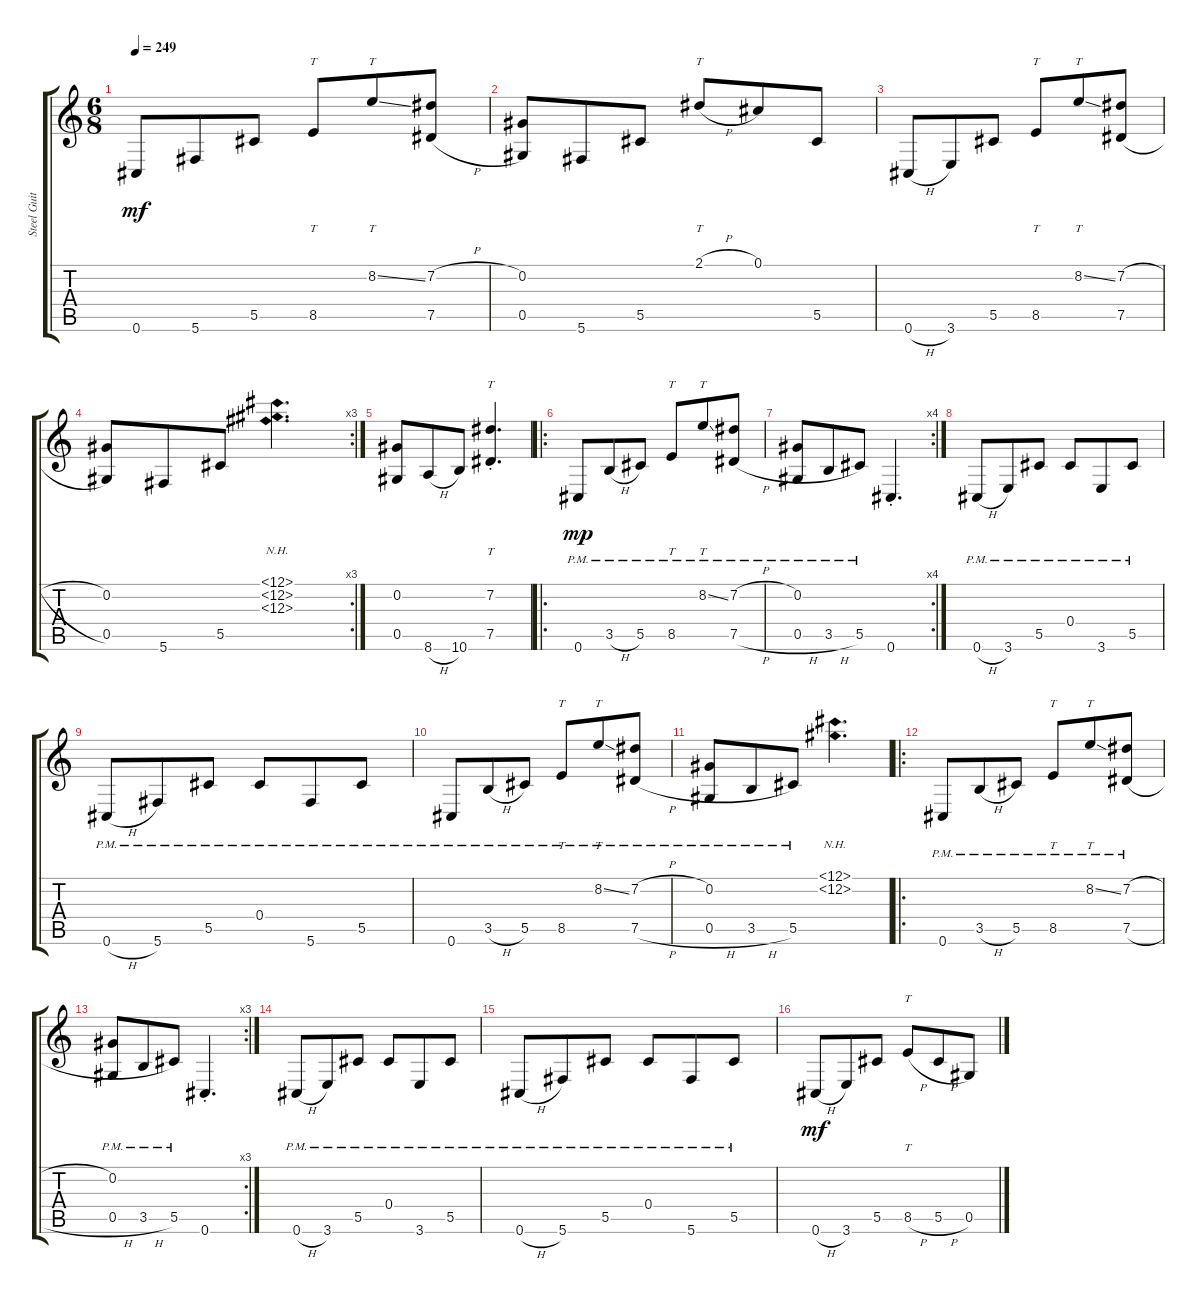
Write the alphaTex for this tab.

\track ("Steel Guitar" "Steel Guit") {instrument acousticguitarsteel}
\staff {score tabs}
\tuning (Db4 Ab3 Gb3 Db3 Ab2 Db2) {hide}
\ts (6 8)
\tempo 249
\clef g2
\ks c
0.6.8{dy mf} 5.6.8 5.5.8 8.5.8{tt} 8.2{ss}.8{tt} (7.2{h} 7.5{h}).8 |
(0.2 0.5).8 5.6.8 5.5.8 2.1{h}.8{tt} 0.1.8 5.5.8 |
0.6{h}.8 3.6.8 5.5.8 8.5.8{tt} 8.2{ss}.8{tt} (7.2{h} 7.5{h}).8 |
\rc 3
(0.2 0.5).8 5.6.8 5.5.8 (12.1{nh} 12.2{nh} 12.3{nh}).4{d} |
(0.2 0.5).8 8.6{h}.8 10.6.8 (7.2{st} 7.5{st}).4{tt d} |
\ro
0.6{pm}.8{dy mp} 3.5{h pm}.8 5.5{pm}.8 8.5{pm}.8{tt} 8.2{ss pm}.8{tt} (7.2{h pm} 7.5{h pm}).8 |
\rc 4
(0.2{pm} 0.5{h pm}).8 3.5{h pm}.8 5.5{pm}.8 0.6{st}.4{d} |
0.6{h pm}.8 3.6{pm}.8 5.5{pm}.8 0.4{pm}.8 3.6{pm}.8 5.5{pm}.8 |
0.6{h pm}.8 5.6{pm}.8 5.5{pm}.8 0.4{pm}.8 5.6{pm}.8 5.5{pm}.8 |
0.6{pm}.8 3.5{h pm}.8 5.5{pm}.8 8.5{pm}.8{tt} 8.2{ss pm}.8{tt} (7.2{h pm} 7.5{h pm}).8 |
(0.2{pm} 0.5{h pm}).8 3.5{h pm}.8 5.5{pm}.8 (12.1{nh} 12.2{nh}).4{d} |
\ro
0.6{pm}.8 3.5{h pm}.8 5.5{pm}.8 8.5{pm}.8{tt} 8.2{ss pm}.8{tt} (7.2{h pm} 7.5{h pm}).8 |
\rc 3
(0.2{pm} 0.5{h pm}).8 3.5{h pm}.8 5.5{pm}.8 0.6{st}.4{d} |
0.6{h pm}.8 3.6{pm}.8 5.5{pm}.8 0.4{pm}.8 3.6{pm}.8 5.5{pm}.8 |
0.6{h pm}.8 5.6{pm}.8 5.5{pm}.8 0.4{pm}.8 5.6{pm}.8 5.5{pm}.8 |
0.6{h}.8{dy mf} 3.6.8 5.5.8 8.5{h}.8{tt} 5.5{h}.8 0.5.8
